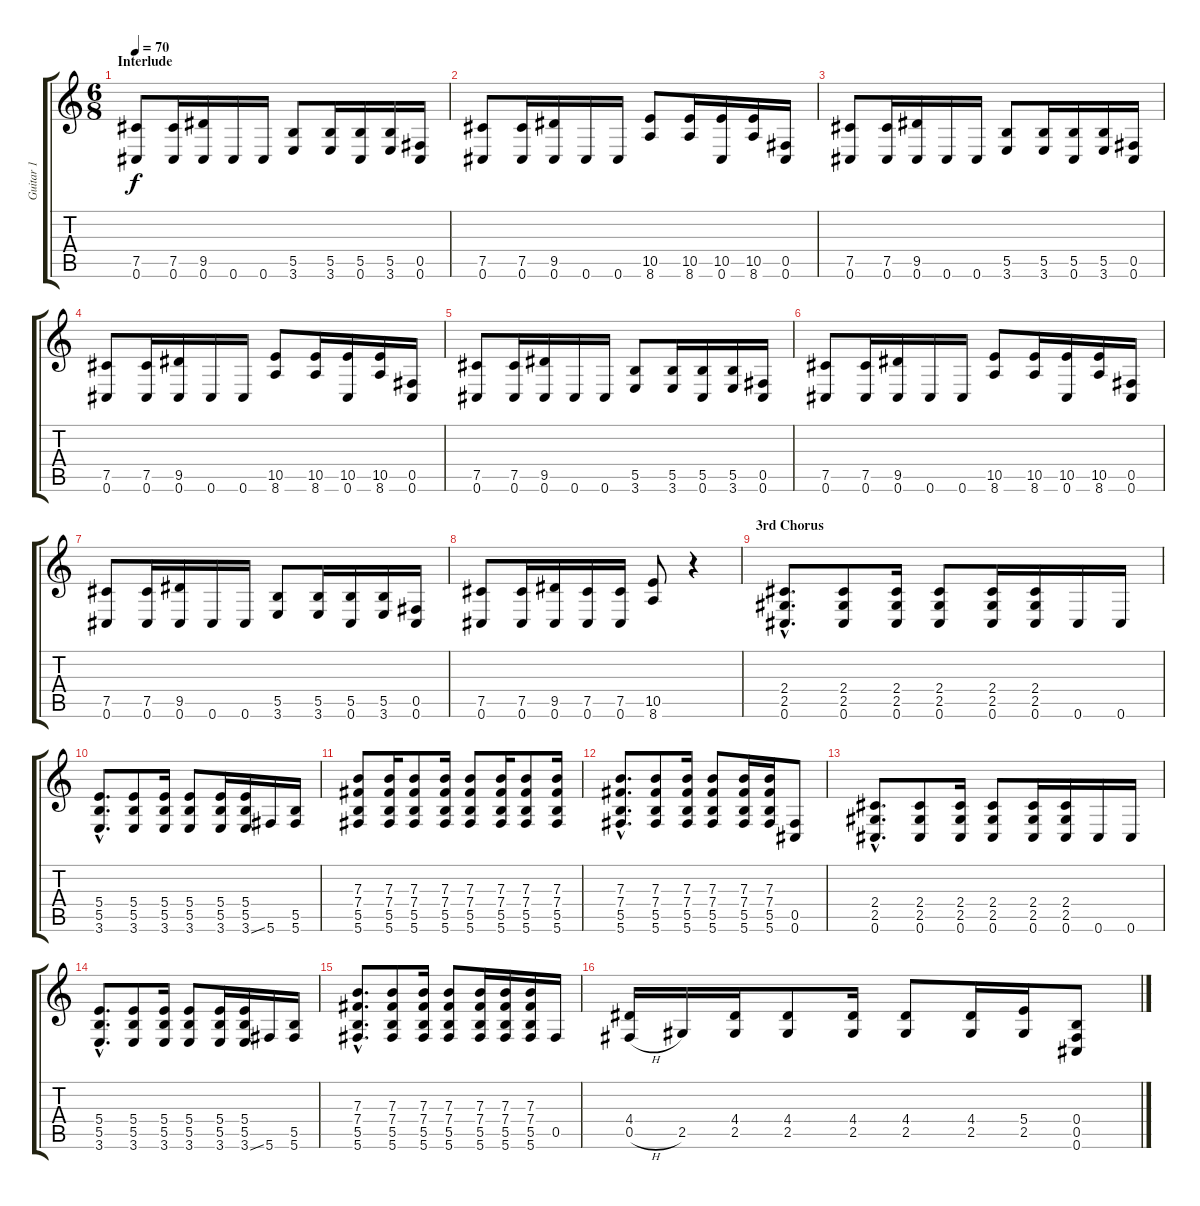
\track ("Guitar 1" "Guitar 1") {instrument distortionguitar}
\staff {score tabs}
\tuning (Db4 Ab3 E3 B2 Gb2 Db2) {hide}
\ts (6 8)
\section ("" "Interlude")
\tempo 70
\clef g2
\ks c
(7.5 0.6).8{dy f} (7.5 0.6).16 (9.5 0.6).16 0.6.16 0.6.16 (5.5 3.6).8 (5.5 3.6).16 (5.5 0.6).16 (5.5 3.6).16 (0.5 0.6).16 |
(7.5 0.6).8 (7.5 0.6).16 (9.5 0.6).16 0.6.16 0.6.16 (10.5 8.6).8 (10.5 8.6).16 (10.5 0.6).16 (10.5 8.6).16 (0.5 0.6).16 |
(7.5 0.6).8 (7.5 0.6).16 (9.5 0.6).16 0.6.16 0.6.16 (5.5 3.6).8 (5.5 3.6).16 (5.5 0.6).16 (5.5 3.6).16 (0.5 0.6).16 |
(7.5 0.6).8 (7.5 0.6).16 (9.5 0.6).16 0.6.16 0.6.16 (10.5 8.6).8 (10.5 8.6).16 (10.5 0.6).16 (10.5 8.6).16 (0.5 0.6).16 |
(7.5 0.6).8 (7.5 0.6).16 (9.5 0.6).16 0.6.16 0.6.16 (5.5 3.6).8 (5.5 3.6).16 (5.5 0.6).16 (5.5 3.6).16 (0.5 0.6).16 |
(7.5 0.6).8 (7.5 0.6).16 (9.5 0.6).16 0.6.16 0.6.16 (10.5 8.6).8 (10.5 8.6).16 (10.5 0.6).16 (10.5 8.6).16 (0.5 0.6).16 |
(7.5 0.6).8 (7.5 0.6).16 (9.5 0.6).16 0.6.16 0.6.16 (5.5 3.6).8 (5.5 3.6).16 (5.5 0.6).16 (5.5 3.6).16 (0.5 0.6).16 |
(7.5 0.6).8 (7.5 0.6).16 (9.5 0.6).16 (7.5 0.6).16 (7.5 0.6).16 (10.5 8.6).8 r.4 |
\section ("" "3rd Chorus")
(2.4{hac} 2.5{hac} 0.6{hac}).8{d} (2.4 2.5 0.6).8 (2.4 2.5 0.6).16 (2.4 2.5 0.6).8 (2.4 2.5 0.6).16 (2.4 2.5 0.6).16 0.6.16 0.6.16 |
(5.4{hac} 5.5{hac} 3.6{hac}).8{d} (5.4 5.5 3.6).8 (5.4 5.5 3.6).16 (5.4 5.5 3.6).8 (5.4 5.5 3.6).16 (5.4 5.5 3.6{ss}).16 5.6.16 (5.5 5.6).16 |
(7.3 7.4 5.5 5.6).8 (7.3 7.4 5.5 5.6).16 (7.3 7.4 5.5 5.6).8 (7.3 7.4 5.5 5.6).16 (7.3 7.4 5.5 5.6).8 (7.3 7.4 5.5 5.6).16 (7.3 7.4 5.5 5.6).8 (7.3 7.4 5.5 5.6).16 |
(7.3{hac} 7.4{hac} 5.5{hac} 5.6{hac}).8{d} (7.3 7.4 5.5 5.6).8 (7.3 7.4 5.5 5.6).16 (7.3 7.4 5.5 5.6).8 (7.3 7.4 5.5 5.6).16 (7.3 7.4 5.5 5.6).16 (0.5 0.6).8 |
(2.4{hac} 2.5{hac} 0.6{hac}).8{d} (2.4 2.5 0.6).8 (2.4 2.5 0.6).16 (2.4 2.5 0.6).8 (2.4 2.5 0.6).16 (2.4 2.5 0.6).16 0.6.16 0.6.16 |
(5.4{hac} 5.5{hac} 3.6{hac}).8{d} (5.4 5.5 3.6).8 (5.4 5.5 3.6).16 (5.4 5.5 3.6).8 (5.4 5.5 3.6).16 (5.4 5.5 3.6{ss}).16 5.6.16 (5.5 5.6).16 |
(7.3{hac} 7.4{hac} 5.5{hac} 5.6{hac}).8{d} (7.3 7.4 5.5 5.6).8 (7.3 7.4 5.5 5.6).16 (7.3 7.4 5.5 5.6).8 (7.3 7.4 5.5 5.6).16 (7.3 7.4 5.5 5.6).16 (7.3 7.4 5.5 5.6).16 0.5.16 |
(4.4 0.5{h}).16 2.5.16 (4.4 2.5).16 (4.4 2.5).8 (4.4 2.5).16 (4.4 2.5).8 (4.4 2.5).16 (5.4 2.5).16 (0.4 0.5 0.6).8
